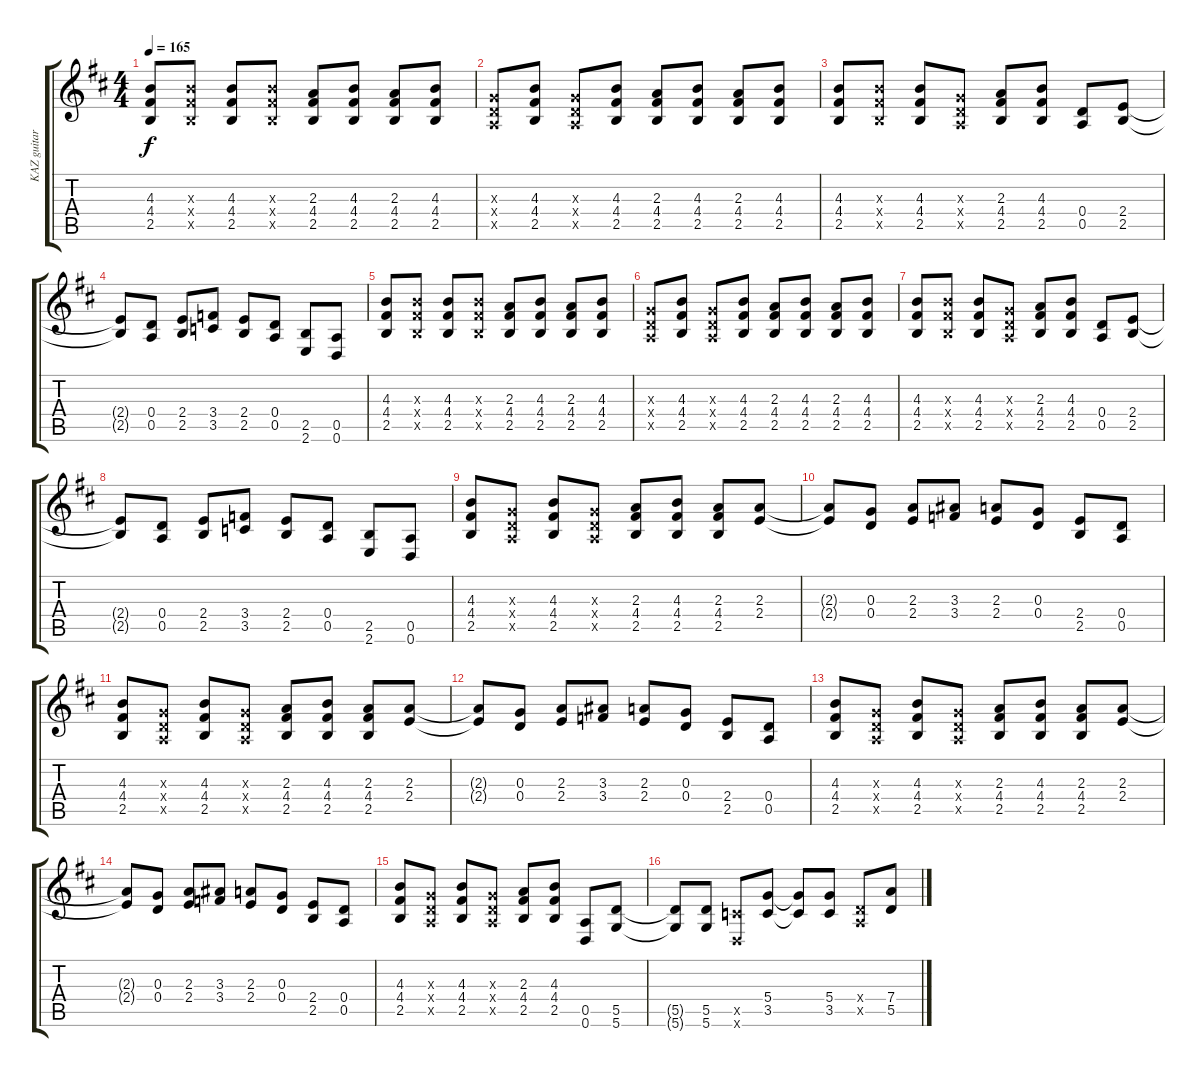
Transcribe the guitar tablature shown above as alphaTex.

\track ("KAZ guitar" "KAZ guitar") {instrument distortionguitar}
\staff {score tabs}
\tuning (E4 B3 G3 D3 A2 D2) {hide}
\ts (4 4)
\tempo 165
\clef g2
\ks d
(4.3 4.4 2.5).8{dy f} (4.3{x} 4.4{x} 2.5{x}).8 (4.3 4.4 2.5).8 (4.3{x} 4.4{x} 2.5{x}).8 (2.3 4.4 2.5).8 (4.3 4.4 2.5).8 (2.3 4.4 2.5).8 (4.3 4.4 2.5).8 |
(0.3{x} 0.4{x} 0.5{x}).8 (4.3 4.4 2.5).8 (0.3{x} 0.4{x} 0.5{x}).8 (4.3 4.4 2.5).8 (2.3 4.4 2.5).8 (4.3 4.4 2.5).8 (2.3 4.4 2.5).8 (4.3 4.4 2.5).8 |
(4.3 4.4 2.5).8 (4.3{x} 4.4{x} 2.5{x}).8 (4.3 4.4 2.5).8 (0.3{x} 0.4{x} 0.5{x}).8 (2.3 4.4 2.5).8 (4.3 4.4 2.5).8 (0.4 0.5).8 (2.4 2.5).8 |
(2.4{t} 2.5{t}).8 (0.4 0.5).8 (2.4 2.5).8 (3.4 3.5).8 (2.4 2.5).8 (0.4 0.5).8 (2.5 2.6).8 (0.5 0.6).8 |
(4.3 4.4 2.5).8 (4.3{x} 4.4{x} 2.5{x}).8 (4.3 4.4 2.5).8 (4.3{x} 4.4{x} 2.5{x}).8 (2.3 4.4 2.5).8 (4.3 4.4 2.5).8 (2.3 4.4 2.5).8 (4.3 4.4 2.5).8 |
(0.3{x} 0.4{x} 0.5{x}).8 (4.3 4.4 2.5).8 (0.3{x} 0.4{x} 0.5{x}).8 (4.3 4.4 2.5).8 (2.3 4.4 2.5).8 (4.3 4.4 2.5).8 (2.3 4.4 2.5).8 (4.3 4.4 2.5).8 |
(4.3 4.4 2.5).8 (4.3{x} 4.4{x} 2.5{x}).8 (4.3 4.4 2.5).8 (0.3{x} 0.4{x} 0.5{x}).8 (2.3 4.4 2.5).8 (4.3 4.4 2.5).8 (0.4 0.5).8 (2.4 2.5).8 |
(2.4{t} 2.5{t}).8 (0.4 0.5).8 (2.4 2.5).8 (3.4 3.5).8 (2.4 2.5).8 (0.4 0.5).8 (2.5 2.6).8 (0.5 0.6).8 |
(4.3 4.4 2.5).8 (0.3{x} 0.4{x} 0.5{x}).8 (4.3 4.4 2.5).8 (0.3{x} 0.4{x} 0.5{x}).8 (2.3 4.4 2.5).8 (4.3 4.4 2.5).8 (2.3 4.4 2.5).8 (2.3 2.4).8 |
(2.3{t} 2.4{t}).8 (0.3 0.4).8 (2.3 2.4).8 (3.3 3.4).8 (2.3 2.4).8 (0.3 0.4).8 (2.4 2.5).8 (0.4 0.5).8 |
(4.3 4.4 2.5).8 (0.3{x} 0.4{x} 0.5{x}).8 (4.3 4.4 2.5).8 (0.3{x} 0.4{x} 0.5{x}).8 (2.3 4.4 2.5).8 (4.3 4.4 2.5).8 (2.3 4.4 2.5).8 (2.3 2.4).8 |
(2.3{t} 2.4{t}).8 (0.3 0.4).8 (2.3 2.4).8 (3.3 3.4).8 (2.3 2.4).8 (0.3 0.4).8 (2.4 2.5).8 (0.4 0.5).8 |
(4.3 4.4 2.5).8 (0.3{x} 0.4{x} 0.5{x}).8 (4.3 4.4 2.5).8 (0.3{x} 0.4{x} 0.5{x}).8 (2.3 4.4 2.5).8 (4.3 4.4 2.5).8 (2.3 4.4 2.5).8 (2.3 2.4).8 |
(2.3{t} 2.4{t}).8 (0.3 0.4).8 (2.3 2.4).8 (3.3 3.4).8 (2.3 2.4).8 (0.3 0.4).8 (2.4 2.5).8 (0.4 0.5).8 |
(4.3 4.4 2.5).8 (0.3{x} 0.4{x} 0.5{x}).8 (4.3 4.4 2.5).8 (0.3{x} 0.4{x} 0.5{x}).8 (2.3 4.4 2.5).8 (4.3 4.4 2.5).8 (0.5 0.6).8 (5.5 5.6).8 |
(5.5{t} 5.6{t}).8 (5.5 5.6).8 (3.5{x} 0.6{x}).8 (5.4 3.5).8 (5.4{t} 3.5{t}).8 (5.4 3.5).8 (0.4{x} 0.5{x}).8 (7.4 5.5).8
